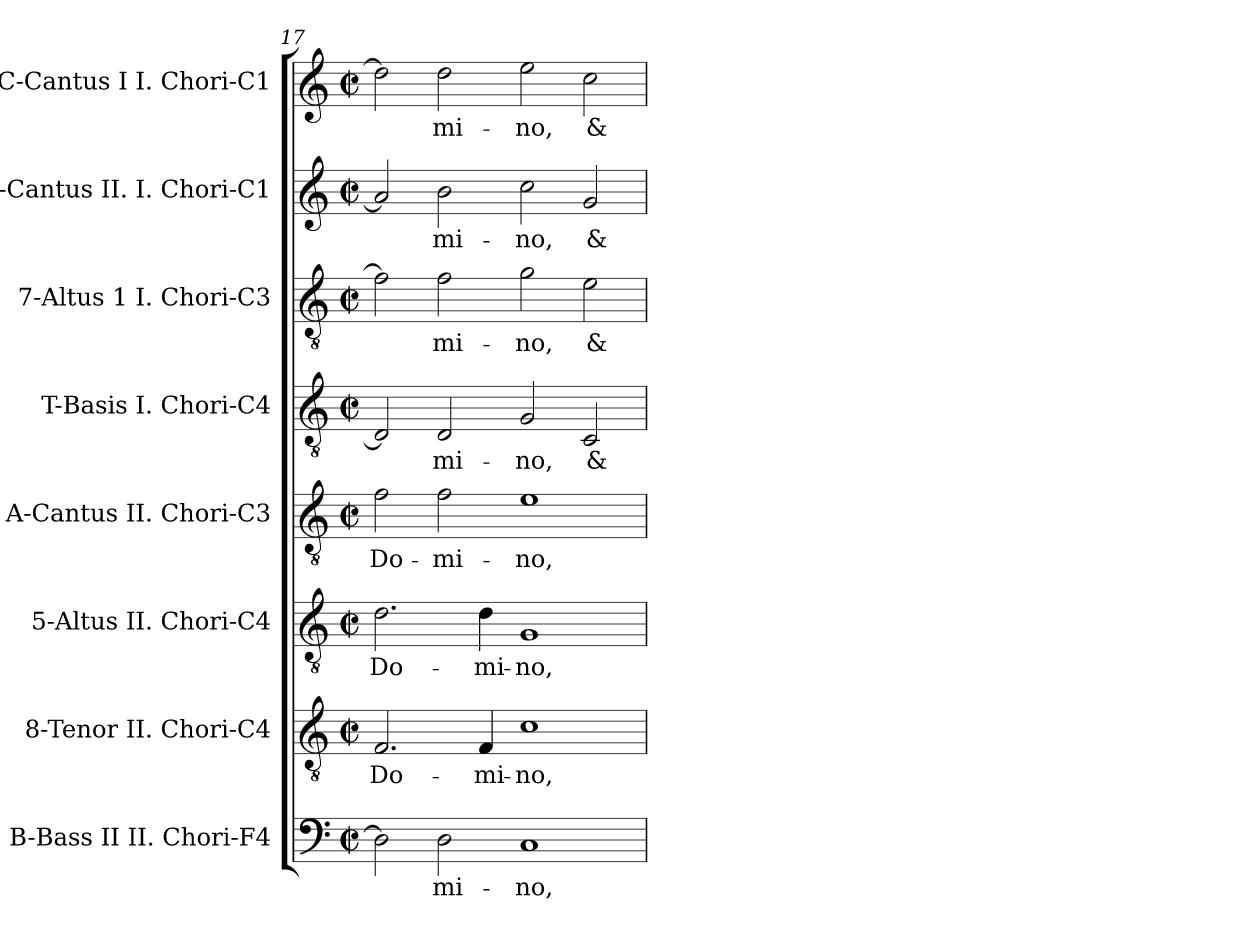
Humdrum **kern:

**kern	**text	**kern	**text	**kern	**text	**kern	**text	**kern	**text	**kern	**text	**kern	**text	**kern	**text
*part8	*part8	*part7	*part7	*part6	*part6	*part5	*part5	*part4	*part4	*part3	*part3	*part2	*part2	*part1	*part1
*staff8	*staff8	*staff7	*staff7	*staff6	*staff6	*staff5	*staff5	*staff4	*staff4	*staff3	*staff3	*staff2	*staff2	*staff1	*staff1
*I"B-Bass II  II. Chori-F4	*	*I"8-Tenor  II. Chori-C4	*	*I"5-Altus  II. Chori-C4	*	*I"A-Cantus  II. Chori-C3	*	*I"T-Basis  I. Chori-C4	*	*I"7-Altus 1  I. Chori-C3	*	*I"6-Cantus II.  I. Chori-C1	*	*I"C-Cantus I  I. Chori-C1	*
*I'B	*	*	*	*	*	*I'A	*	*I'T	*	*	*	*	*	*I'C	*
*clefF4	*	*clefGv2	*	*clefGv2	*	*clefGv2	*	*clefGv2	*	*clefGv2	*	*clefG2	*	*clefG2	*
*k[]	*	*k[]	*	*k[]	*	*k[]	*	*k[]	*	*k[]	*	*k[]	*	*k[]	*
*C:	*	*C:	*	*C:	*	*C:	*	*C:	*	*C:	*	*C:	*	*C:	*
*M2/2	*	*M2/2	*	*M2/2	*	*M2/2	*	*M2/2	*	*M2/2	*	*M2/2	*	*M2/2	*
*met(c|)	*	*met(c|)	*	*met(c|)	*	*met(c|)	*	*met(c|)	*	*met(c|)	*	*met(c|)	*	*met(c|)	*
=17	=17	=17	=17	=17	=17	=17	=17	=17	=17	=17	=17	=17	=17	=17	=17
!	!LO:LY:b:cj	!	!LO:LY:b:cj	!	!LO:LY:b:cj	!	!LO:LY:b:cj	!	!LO:LY:b:cj	!	!LO:LY:b:cj	!	!LO:LY:b:cj	!	!LO:LY:b:cj
2D\]	--	2.F/	Do-	2.d\	Do-	2f\	Do-	2D/]	--	2f\]	--	2a/]	--	2dd\]	--
!	!LO:LY:b:cj	!	!	!	!	!	!LO:LY:b:cj	!	!LO:LY:b:cj	!	!LO:LY:b:cj	!	!LO:LY:b:cj	!	!LO:LY:b:cj
2D\	-mi-	.	.	.	.	2f\	-mi-	2D/	-mi-	2f\	-mi-	2b\	-mi-	2dd\	-mi-
!	!	!	!LO:LY:b:cj	!	!LO:LY:b:cj	!	!	!	!	!	!	!	!	!	!
.	.	4F/	-mi-	4d\	-mi-	.	.	.	.	.	.	.	.	.	.
!	!LO:LY:b:cj	!	!LO:LY:b:cj	!	!LO:LY:b:cj	!	!LO:LY:b:cj	!	!LO:LY:b:cj	!	!LO:LY:b:cj	!	!LO:LY:b:cj	!	!LO:LY:b:cj
1C	-no,	1c	-no,	1G	-no,	1e	-no,	2G/	-no,	2g\	-no,	2cc\	-no,	2ee\	-no,
!	!	!	!	!	!	!	!	!	!LO:LY:b:cj	!	!LO:LY:b:cj	!	!LO:LY:b:cj	!	!LO:LY:b:cj
.	.	.	.	.	.	.	.	2C/	&	2e\	&	2g/	&	2cc\	&
=	=	=	=	=	=	=	=	=	=	=	=	=	=	=	=
*-	*-	*-	*-	*-	*-	*-	*-	*-	*-	*-	*-	*-	*-	*-	*-
